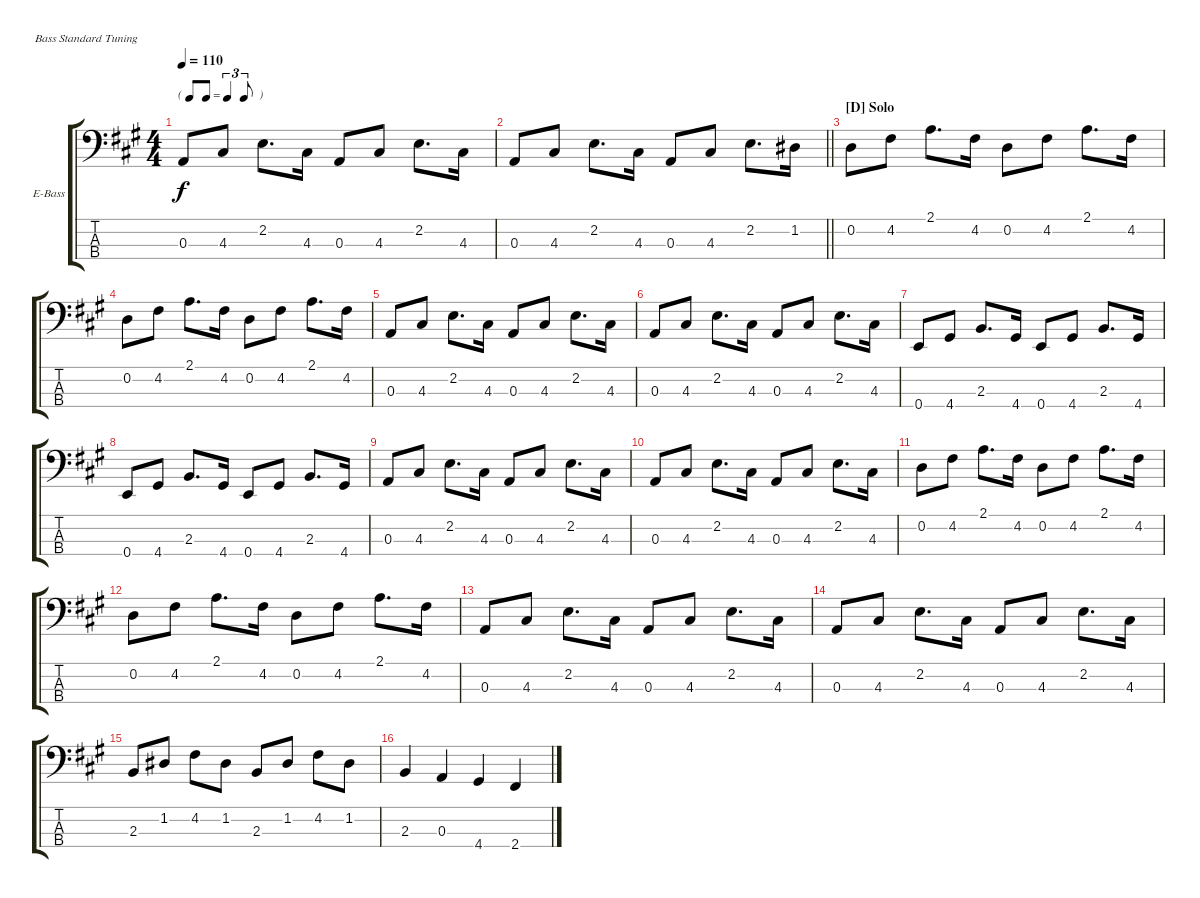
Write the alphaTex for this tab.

\defaultSystemsLayout 4
\bracketExtendMode groupsimilarinstruments
\firstSystemTrackNameOrientation horizontal
\otherSystemsTrackNameOrientation horizontal
\track ("Electric Bass" "E-Bass") {instrument electricbassfinger}
\staff {score tabs}
\tuning (G2 D2 A1 E1)
\ts (4 4)
\tf triplet8th
\tempo 110
\clef f4
\scale
0.333333
\ks a
0.3.8{dy f} 4.3.8 2.2.8{d} 4.3.16 0.3.8 4.3.8 2.2.8{d} 4.3.16 |
\scale
0.333333
\barLineRight lightlight
0.3.8 4.3.8 2.2.8{d} 4.3.16 0.3.8 4.3.8 2.2.8{d} 1.2.16 |
\section ("D" "Solo")
\scale
0.333333 0.2.8 4.2.8 2.1.8{d} 4.2.16 0.2.8 4.2.8 2.1.8{d} 4.2.16 |
\scale
0.333333 0.2.8 4.2.8 2.1.8{d} 4.2.16 0.2.8 4.2.8 2.1.8{d} 4.2.16 |
\scale
0.333333 0.3.8 4.3.8 2.2.8{d} 4.3.16 0.3.8 4.3.8 2.2.8{d} 4.3.16 |
\scale
0.333333 0.3.8 4.3.8 2.2.8{d} 4.3.16 0.3.8 4.3.8 2.2.8{d} 4.3.16 |
\scale
0.333333 0.4.8 4.4.8 2.3.8{d} 4.4.16 0.4.8 4.4.8 2.3.8{d} 4.4.16 |
\scale
0.333333 0.4.8 4.4.8 2.3.8{d} 4.4.16 0.4.8 4.4.8 2.3.8{d} 4.4.16 |
\scale
0.333333 0.3.8 4.3.8 2.2.8{d} 4.3.16 0.3.8 4.3.8 2.2.8{d} 4.3.16 |
\scale
0.333333 0.3.8 4.3.8 2.2.8{d} 4.3.16 0.3.8 4.3.8 2.2.8{d} 4.3.16 |
\scale
0.333333 0.2.8 4.2.8 2.1.8{d} 4.2.16 0.2.8 4.2.8 2.1.8{d} 4.2.16 |
\scale
0.333333 0.2.8 4.2.8 2.1.8{d} 4.2.16 0.2.8 4.2.8 2.1.8{d} 4.2.16 |
\scale
0.333333 0.3.8 4.3.8 2.2.8{d} 4.3.16 0.3.8 4.3.8 2.2.8{d} 4.3.16 |
\scale
0.333333 0.3.8 4.3.8 2.2.8{d} 4.3.16 0.3.8 4.3.8 2.2.8{d} 4.3.16 |
\scale
0.333333 2.3.8 1.2.8 4.2.8 1.2.8 2.3.8 1.2.8 4.2.8 1.2.8 |
\scale
0.333333 2.3.4 0.3.4 4.4.4 2.4.4
